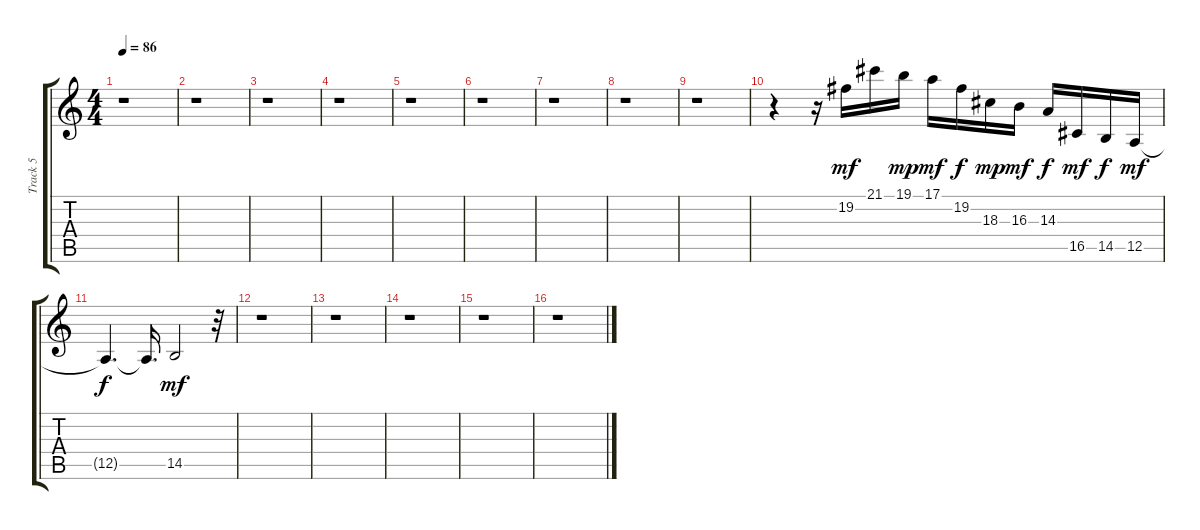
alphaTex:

\track ("Track 5" "Track 5") {instrument stringensemble1}
\staff {score tabs}
\tuning (E4 B3 G3 D3 A2 E2) {hide}
\ts (4 4)
\tempo 86
\clef g2
\ks c
r.1{dy mf} |
r.1 |
r.1 |
r.1 |
r.1 |
r.1 |
r.1 |
r.1 |
r.1 |
r.4 r.16 19.2.16 21.1.16 19.1.16{dy mp} 17.1.16{dy mf} 19.2.16{dy f} 18.3.16{dy mp} 16.3.16{dy mf} 14.3.16{dy f} 16.5.16{dy mf} 14.5.16{dy f} 12.5.16{dy mf} |
12.5{t}.4{d dy f} 12.5{t}.16{d} 14.5.2{dy mf} r.32 |
r.1 |
r.1 |
r.1 |
r.1 |
r.1
